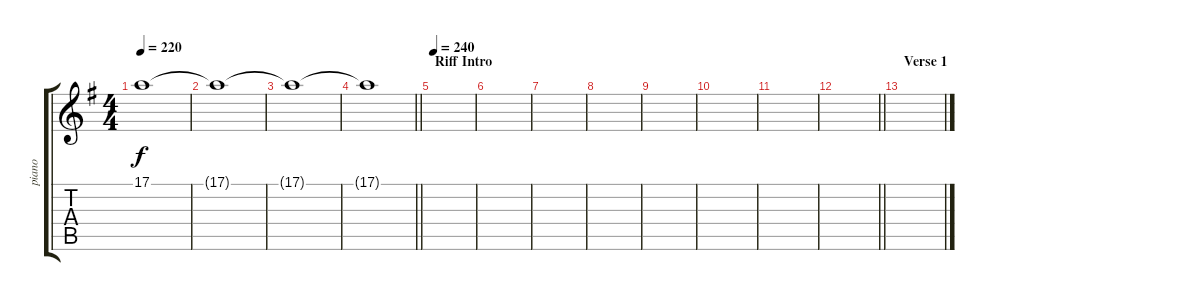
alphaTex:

\track ("piano" "piano") {instrument acousticgrandpiano}
\staff {score tabs}
\tuning (E4 B3 G3 D3 A2 E2) {hide}
\ts (4 4)
\tempo 220
\clef g2
\ks eminor
17.1{t}.1{dy f} |
17.1{t}.1 |
17.1{t}.1 |
\barLineRight lightlight
17.1{t}.1 |
\section ("" "Riff Intro")
\tempo 240
|
|
|
|
|
|
|
\barLineRight lightlight
|
\section ("" "Verse 1")
